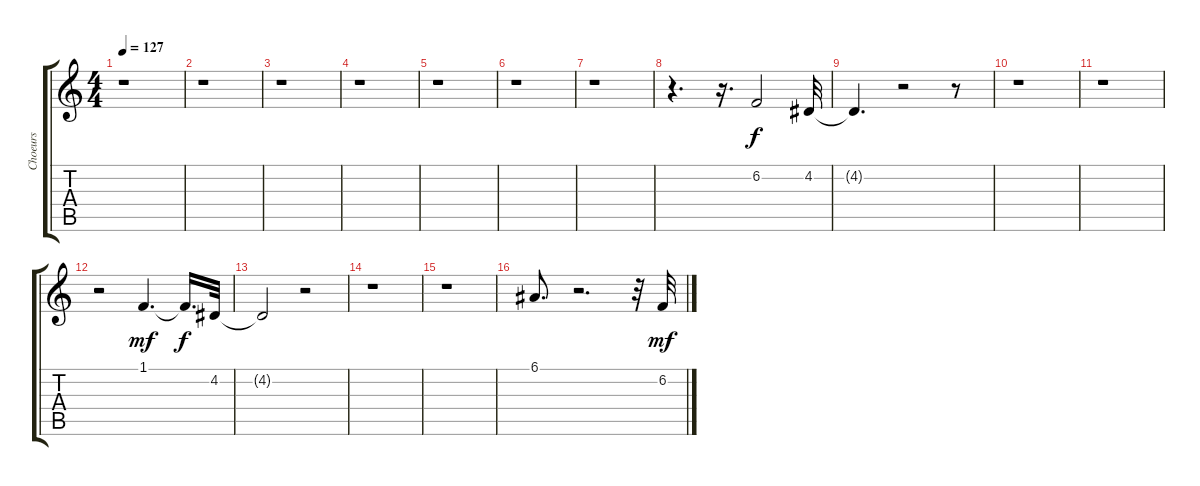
\track ("Choeurs" "Choeurs") {instrument choiraahs}
\staff {score tabs}
\tuning (E4 B3 G3 D3 A2 E2) {hide}
\ts (4 4)
\tempo 127
\clef g2
\ks c
r.1{dy f} |
r.1 |
r.1 |
r.1 |
r.1 |
r.1 |
r.1 |
r.4{d} r.16{d} 6.2.2 4.2.32 |
4.2{t}.4{d} r.2 r.8 |
r.1 |
r.1 |
r.2 1.1.4{d dy mf} 1.1{t}.16{d dy f} 4.2.32 |
4.2{t}.2 r.2 |
r.1 |
r.1 |
6.1.8{d} r.2{d} r.32 6.2.32{dy mf}
